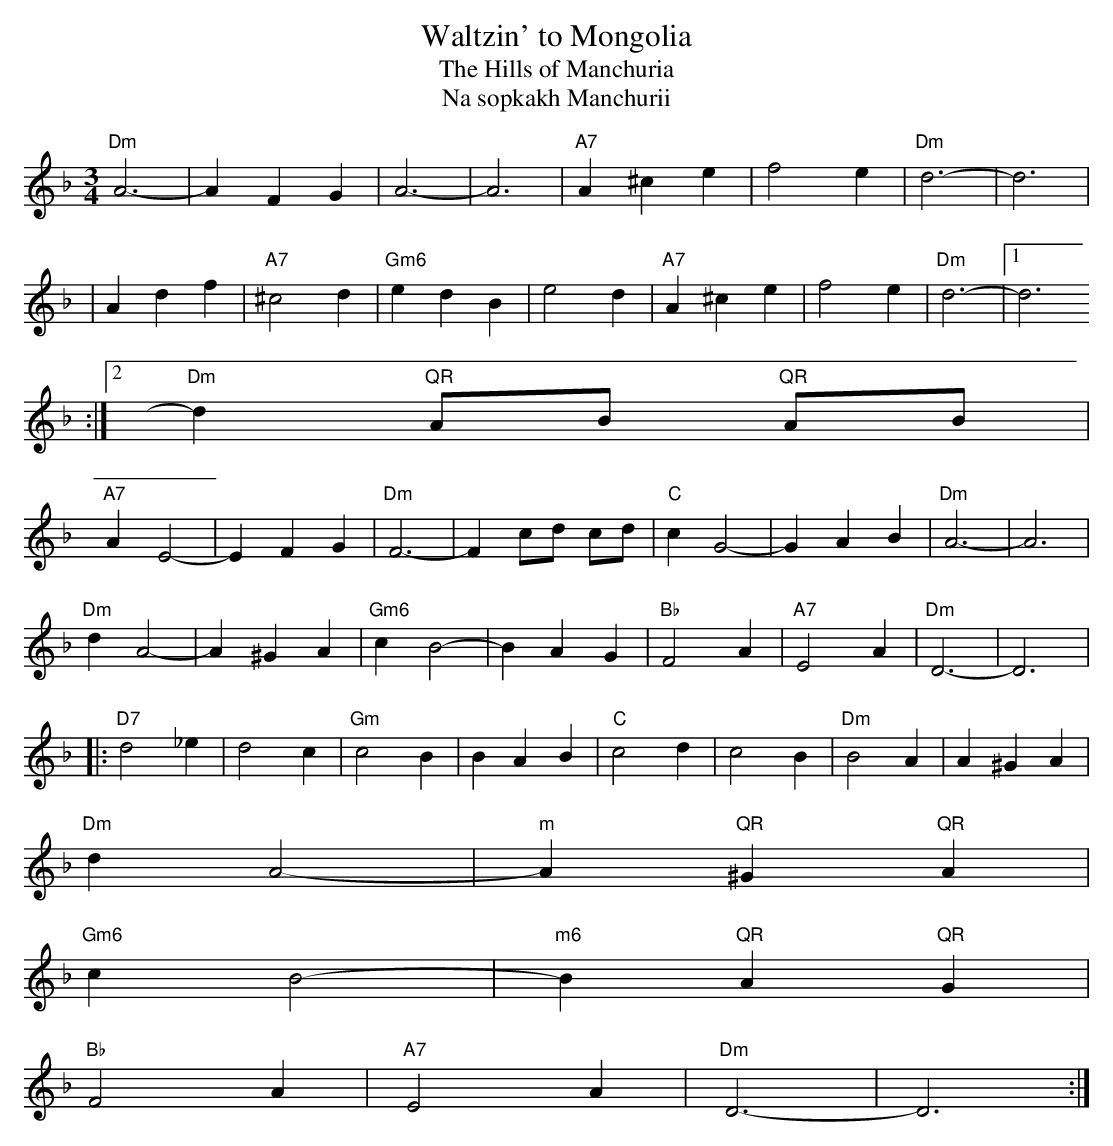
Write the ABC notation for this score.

X:1
T:Waltzin' to Mongolia
T:The Hills of Manchuria
T:Na sopkakh Manchurii
M:3/4
L:1/4
K:Dm
"Dm" A3-|A F G| A3-| A3| "A7" A^ce| f2 e|"Dm" d3-|d3|
|Adf| "A7" ^c2d| "Gm6" edB| e2d| "A7" A^ce| f2 e|"Dm" d3-|1d3
:|2 "Dm" d "\QR" A/2B/2 "\QR" A/2B/2 |
"A7" AE2-|EFG| "Dm" F3-|F c/2d/2 c/2d/2| "C" c G2-|GAB|"Dm" A3-|A3|
"Dm" dA2-|A^GA|"Gm6" cB2-|B AG|"Bb" F2A|"A7" E2A|"Dm" D3-|D3|:
"D7" d2 _e| d2 c| "Gm" c2B| BAB| "C" c2d|c2B| "Dm" B2A|A^GA|
"Dm" d A2-| "m" A "\QR" ^G "\QR" A|
"Gm6" c B2-| "m6" B "\QR" A "\QR" G|
"Bb" F2A| "A7"E2A| "Dm" D3-|D3:|
